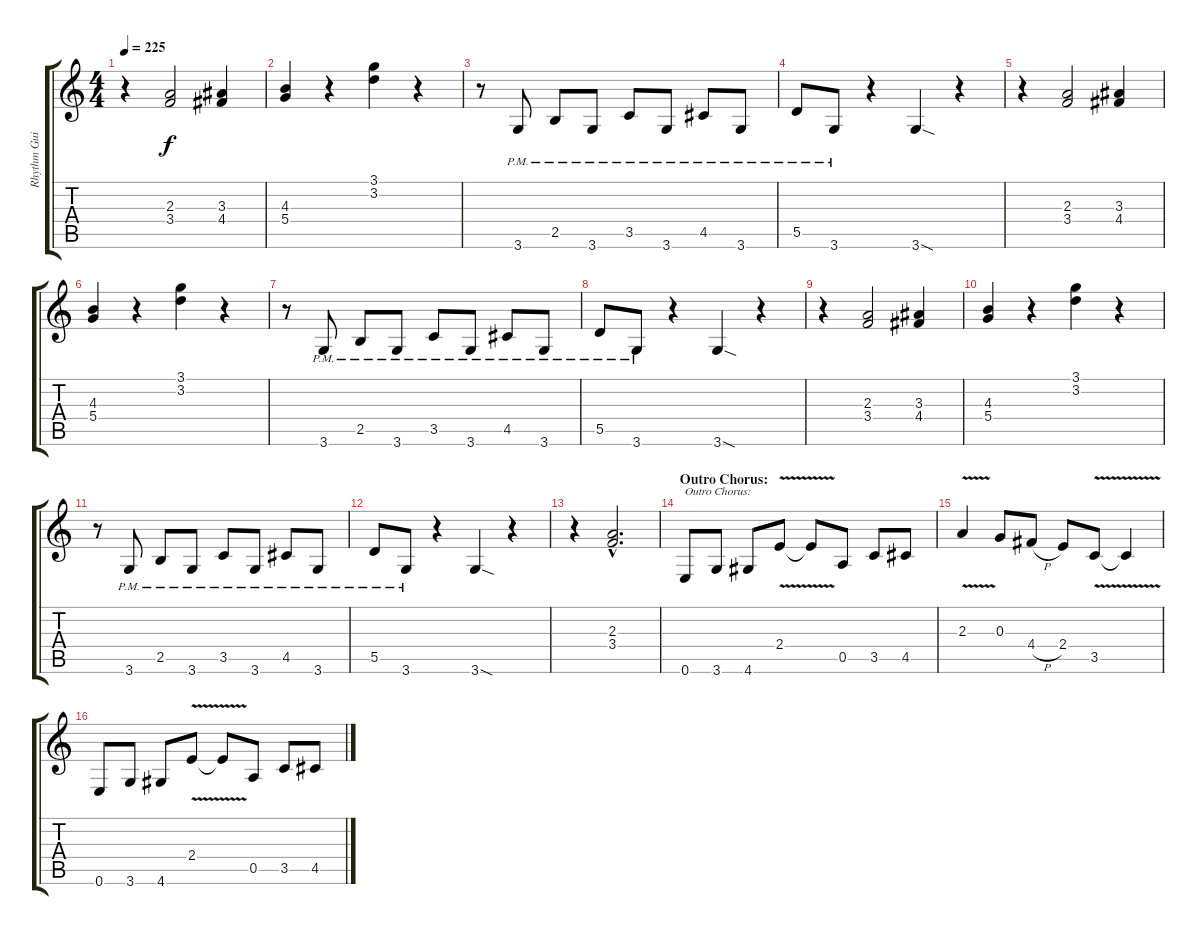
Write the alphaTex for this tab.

\track ("Rhythm Guitar 2" "Rhythm Gui") {instrument distortionguitar}
\staff {score tabs}
\tuning (E4 B3 G3 D3 A2 E2) {hide}
\ts (4 4)
\tempo 225
\clef g2
\ks c
r.4{dy f} (2.3 3.4).2 (3.3 4.4).4 |
(4.3 5.4).4 r.4 (3.1 3.2).4 r.4 |
r.8 3.6{pm}.8 2.5{pm}.8 3.6{pm}.8 3.5{pm}.8 3.6{pm}.8 4.5{pm}.8 3.6{pm}.8 |
5.5{pm}.8 3.6{pm}.8 r.4 3.6{sod}.4 r.4 |
r.4 (2.3 3.4).2 (3.3 4.4).4 |
(4.3 5.4).4 r.4 (3.1 3.2).4 r.4 |
r.8 3.6{pm}.8 2.5{pm}.8 3.6{pm}.8 3.5{pm}.8 3.6{pm}.8 4.5{pm}.8 3.6{pm}.8 |
5.5{pm}.8 3.6{pm}.8 r.4 3.6{sod}.4 r.4 |
r.4 (2.3 3.4).2 (3.3 4.4).4 |
(4.3 5.4).4 r.4 (3.1 3.2).4 r.4 |
r.8 3.6{pm}.8 2.5{pm}.8 3.6{pm}.8 3.5{pm}.8 3.6{pm}.8 4.5{pm}.8 3.6{pm}.8 |
5.5{pm}.8 3.6{pm}.8 r.4 3.6{sod}.4 r.4 |
r.4 (2.3{hac} 3.4{hac}).2{d} |
\section ("" "Outro Chorus:")
0.6.8{txt "Outro Chorus:"} 3.6.8 4.6.8 2.4{v}.8 2.4{t}.8 0.5.8 3.5.8 4.5.8 |
2.3{v}.4 0.3.8 4.4{h}.8 2.4.8 3.5{v}.8 3.5{t}.4 |
0.6.8 3.6.8 4.6.8 2.4{v}.8 2.4{t}.8 0.5.8 3.5.8 4.5.8
